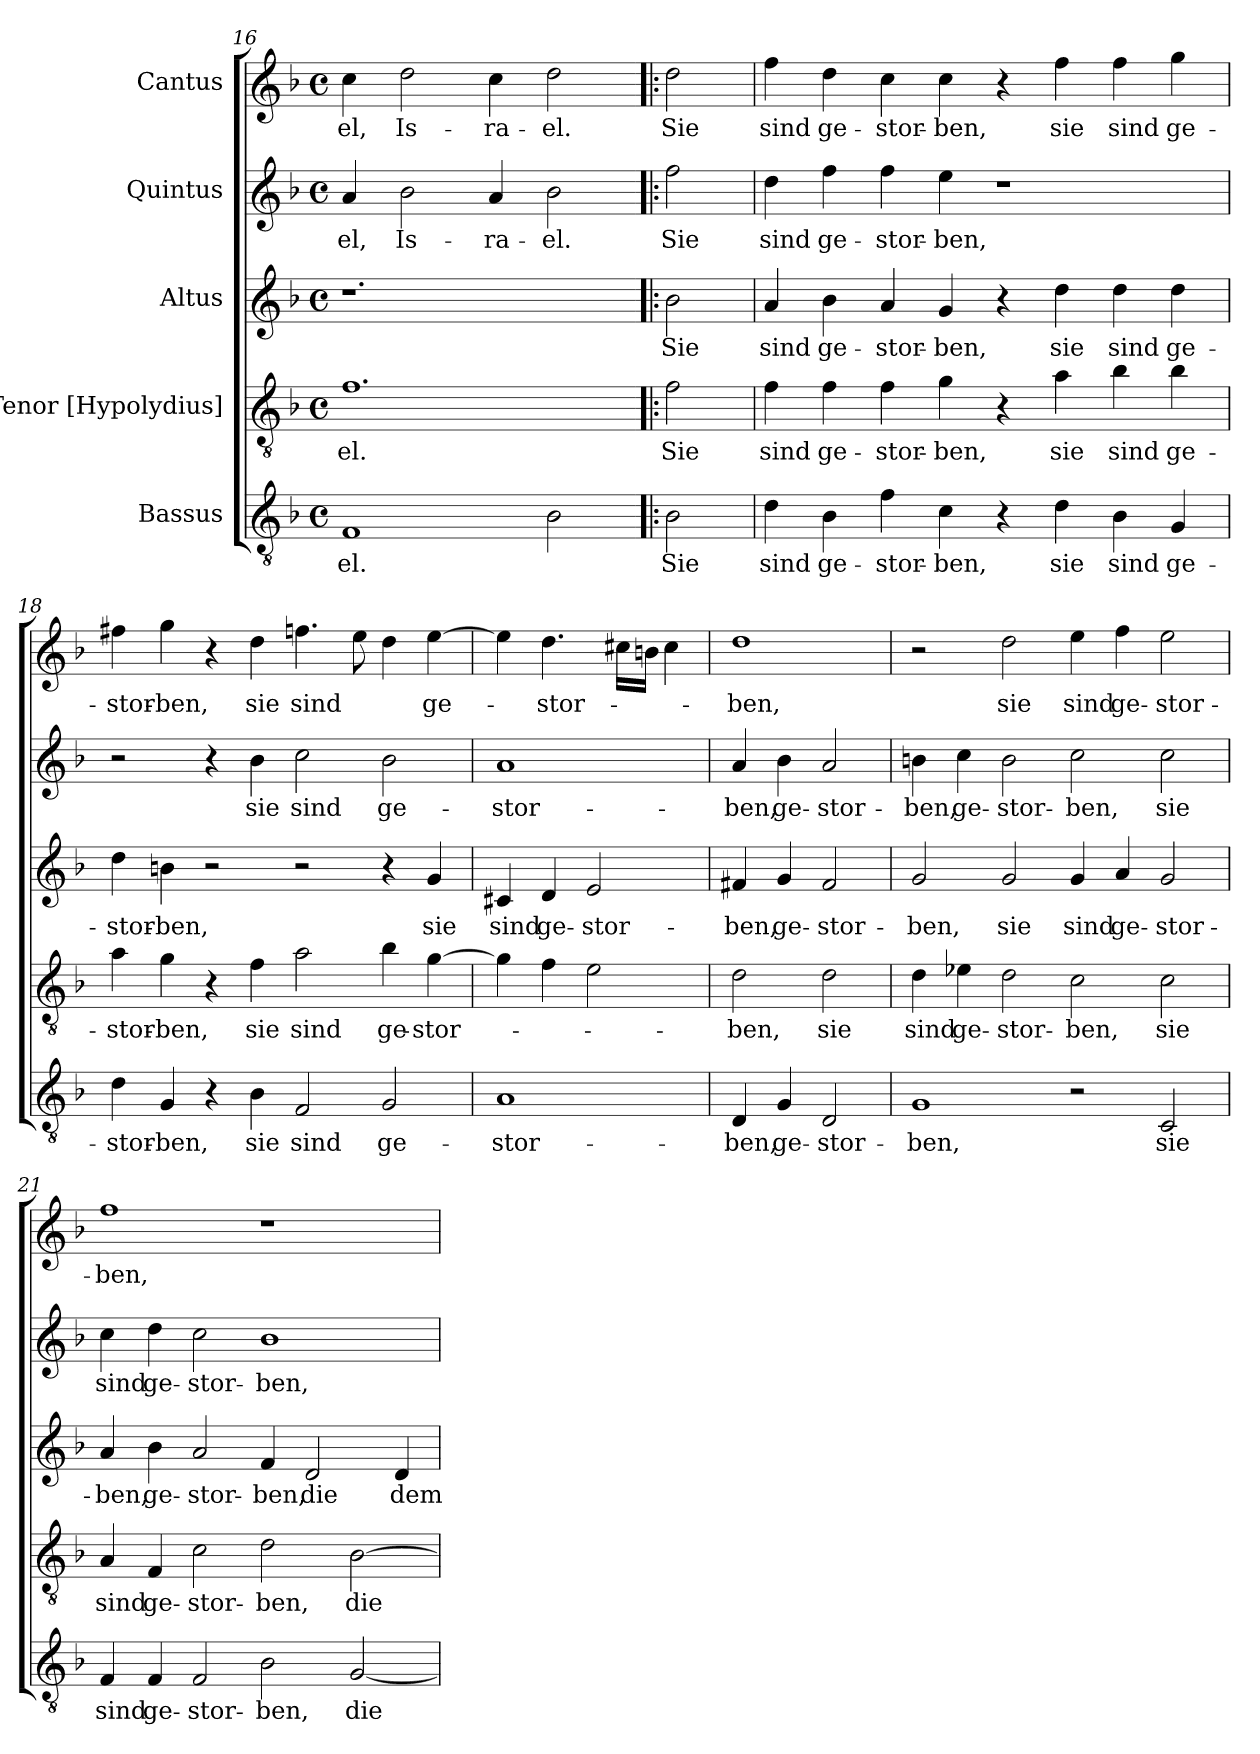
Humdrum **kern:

**kern	**text	**kern	**text	**kern	**text	**kern	**text	**kern	**text
*part5	*part5	*part4	*part4	*part3	*part3	*part2	*part2	*part1	*part1
*staff5	*staff5	*staff4	*staff4	*staff3	*staff3	*staff2	*staff2	*staff1	*staff1
*I"Bassus	*	*I"Tenor [Hypolydius]	*	*I"Altus	*	*I"Quintus	*	*I"Cantus	*
*clefGv2	*	*clefGv2	*	*clefG2	*	*clefG2	*	*clefG2	*
*k[b-]	*	*k[b-]	*	*k[b-]	*	*k[b-]	*	*k[b-]	*
*M4/2	*	*M4/2	*	*M4/2	*	*M4/2	*	*M4/2	*
*met(c)	*	*met(c)	*	*met(c)	*	*met(c)	*	*met(c)	*
=16	=16	=16	=16	=16	=16	=16	=16	=16	=16
!	!LO:LY:b	!	!LO:LY:b	!	!	!	!LO:LY:b	!	!LO:LY:b
1F	el.	1.f	el.	1.r	.	4a/	el,	4cc\	el,
!	!	!	!	!	!	!	!LO:LY:b	!	!LO:LY:b
.	.	.	.	.	.	2b-\	Is-	2dd\	Is-
!	!	!	!	!	!	!	!LO:LY:b	!	!LO:LY:b
.	.	.	.	.	.	4a/	-ra-	4cc\	-ra-
!	!	!	!	!	!	!	!LO:LY:b	!	!LO:LY:b
2B-\	.	.	.	.	.	2b-\	-el.	2dd\	-el.
=16X2!|:	=16X2!|:	=16X2!|:	=16X2!|:	=16X2!|:	=16X2!|:	=16X2!|:	=16X2!|:	=16X2!|:	=16X2!|:
!	!LO:LY:b	!	!LO:LY:b	!	!LO:LY:b	!	!LO:LY:b	!	!LO:LY:b
2B-\	Sie	2f\	Sie	2b-\	Sie	2ff\	Sie	2dd\	Sie
!!LO:PB:g=z
=17	=17	=17	=17	=17	=17	=17	=17	=17	=17
!	!LO:LY:b	!	!LO:LY:b	!	!LO:LY:b	!	!LO:LY:b	!	!LO:LY:b
4d\	sind	4f\	sind	4a/	sind	4dd\	sind	4ff\	sind
!	!LO:LY:b	!	!LO:LY:b	!	!LO:LY:b	!	!LO:LY:b	!	!LO:LY:b
4B-\	ge-	4f\	ge-	4b-\	ge-	4ff\	ge-	4dd\	ge-
!	!LO:LY:b	!	!LO:LY:b	!	!LO:LY:b	!	!LO:LY:b	!	!LO:LY:b
4f\	-stor-	4f\	-stor-	4a/	-stor-	4ff\	-stor-	4cc\	-stor-
!	!LO:LY:b	!	!LO:LY:b	!	!LO:LY:b	!	!LO:LY:b	!	!LO:LY:b
4c\	-ben,	4g\	-ben,	4g/	-ben,	4ee\	-ben,	4cc\	-ben,
4r	.	4r	.	4r	.	1r	.	4r	.
!	!LO:LY:b	!	!LO:LY:b	!	!LO:LY:b	!	!	!	!LO:LY:b
4d\	sie	4a\	sie	4dd\	sie	.	.	4ff\	sie
!	!LO:LY:b	!	!LO:LY:b	!	!LO:LY:b	!	!	!	!LO:LY:b
4B-\	sind	4b-\	sind	4dd\	sind	.	.	4ff\	sind
!	!LO:LY:b	!	!LO:LY:b	!	!LO:LY:b	!	!	!	!LO:LY:b
4G/	ge-	4b-\	ge-	4dd\	ge-	.	.	4gg\	ge-
=18	=18	=18	=18	=18	=18	=18	=18	=18	=18
!	!LO:LY:b	!	!LO:LY:b	!	!LO:LY:b	!	!	!	!LO:LY:b
4d\	stor-	4a\	stor-	4dd\	stor-	2r	.	4ff#X\	stor-
!	!LO:LY:b	!	!LO:LY:b	!	!LO:LY:b	!	!	!	!LO:LY:b
4G/	-ben,	4g\	-ben,	4bn\	-ben,	.	.	4gg\	-ben,
4r	.	4r	.	2r	.	4r	.	4r	.
!	!LO:LY:b	!	!LO:LY:b	!	!	!	!LO:LY:b	!	!LO:LY:b
4B-\	sie	4f\	sie	.	.	4b-\	sie	4dd\	sie
!	!LO:LY:b	!	!LO:LY:b	!	!	!	!LO:LY:b	!	!LO:LY:b
2F/	sind	2a\	sind	2r	.	2cc\	sind	4.ffn\	sind
.	.	.	.	.	.	.	.	8ee\	.
!	!LO:LY:b	!	!LO:LY:b	!	!	!	!LO:LY:b	!	!
2G/	ge-	4b-\	ge-	4r	.	2b-\	ge-	4dd\	.
!	!	!	!LO:LY:b	!	!LO:LY:b	!	!	!	!LO:LY:b
.	.	[4g\	-stor-	4g/	sie	.	.	[4ee\	ge-
=19	=19	=19	=19	=19	=19	=19	=19	=19	=19
!	!LO:LY:b	!	!	!	!LO:LY:b	!	!LO:LY:b	!	!
1A	-stor-	4g\]	.	4c#X/	sind	1a	-stor-	4ee\]	.
!	!	!	!	!	!LO:LY:b	!	!	!	!LO:LY:b
.	.	4f\	.	4d/	ge-	.	.	4.dd\	-stor-
!	!	!	!	!	!LO:LY:b	!	!	!	!
.	.	2e\	.	2e/	-stor-	.	.	.	.
.	.	.	.	.	.	.	.	16cc#X\LL	.
.	.	.	.	.	.	.	.	16bn\JJ	.
.	.	.	.	.	.	.	.	4cc#\	.
!!LO:LB:g=z
=19X3	=19X3	=19X3	=19X3	=19X3	=19X3	=19X3	=19X3	=19X3	=19X3
!	!LO:LY:b	!	!LO:LY:b	!	!LO:LY:b	!	!LO:LY:b	!	!LO:LY:b
4D/	-ben,	2d\	-ben,	4f#X/	-ben,	4a/	-ben,	1dd	-ben,
!	!LO:LY:b	!	!	!	!LO:LY:b	!	!LO:LY:b	!	!
4G/	ge-	.	.	4g/	ge-	4b-\	ge-	.	.
!	!LO:LY:b	!	!LO:LY:b	!	!LO:LY:b	!	!LO:LY:b	!	!
2D/	-stor-	2d\	sie	2f#/	-stor-	2a/	-stor-	.	.
=20	=20	=20	=20	=20	=20	=20	=20	=20	=20
!	!LO:LY:b	!	!LO:LY:b	!	!LO:LY:b	!	!LO:LY:b	!	!
1G	-ben,	4d\	sind	2g/	-ben,	4bn\	-ben,	2r	.
!	!	!	!LO:LY:b	!	!	!	!LO:LY:b	!	!
.	.	4e-X\	ge-	.	.	4cc\	ge-	.	.
!	!	!	!LO:LY:b	!	!LO:LY:b	!	!LO:LY:b	!	!LO:LY:b
.	.	2d\	-stor-	2g/	sie	2b\	-stor-	2dd\	sie
!	!	!	!LO:LY:b	!	!LO:LY:b	!	!LO:LY:b	!	!LO:LY:b
2r	.	2c\	-ben,	4g/	sind	2cc\	-ben,	4ee\	sind
!	!	!	!	!	!LO:LY:b	!	!	!	!LO:LY:b
.	.	.	.	4a/	ge-	.	.	4ff\	ge-
!	!LO:LY:b	!	!LO:LY:b	!	!LO:LY:b	!	!LO:LY:b	!	!LO:LY:b
2C/	sie	2c\	sie	2g/	-stor-	2cc\	sie	2ee\	-stor-
=21	=21	=21	=21	=21	=21	=21	=21	=21	=21
!	!LO:LY:b	!	!LO:LY:b	!	!LO:LY:b	!	!LO:LY:b	!	!LO:LY:b
4F/	sind	4A/	sind	4a/	-ben,	4cc\	sind	1ff	-ben,
!	!LO:LY:b	!	!LO:LY:b	!	!LO:LY:b	!	!LO:LY:b	!	!
4F/	ge-	4F/	ge-	4b-\	ge-	4dd\	ge-	.	.
!	!LO:LY:b	!	!LO:LY:b	!	!LO:LY:b	!	!LO:LY:b	!	!
2F/	-stor-	2c\	-stor-	2a/	-stor-	2cc\	-stor-	.	.
!	!LO:LY:b	!	!LO:LY:b	!	!LO:LY:b	!	!LO:LY:b	!	!
2B-\	-ben,	2d\	-ben,	4f/	-ben,	1b-	-ben,	1r	.
!	!	!	!	!	!LO:LY:b	!	!	!	!
.	.	.	.	2d/	die	.	.	.	.
!	!LO:LY:b	!	!LO:LY:b	!	!	!	!	!	!
[2G/	die	[2B-\	die	.	.	.	.	.	.
!	!	!	!	!	!LO:LY:b	!	!	!	!
.	.	.	.	4d/	dem	.	.	.	.
=	=	=	=	=	=	=	=	=	=
*-	*-	*-	*-	*-	*-	*-	*-	*-	*-
